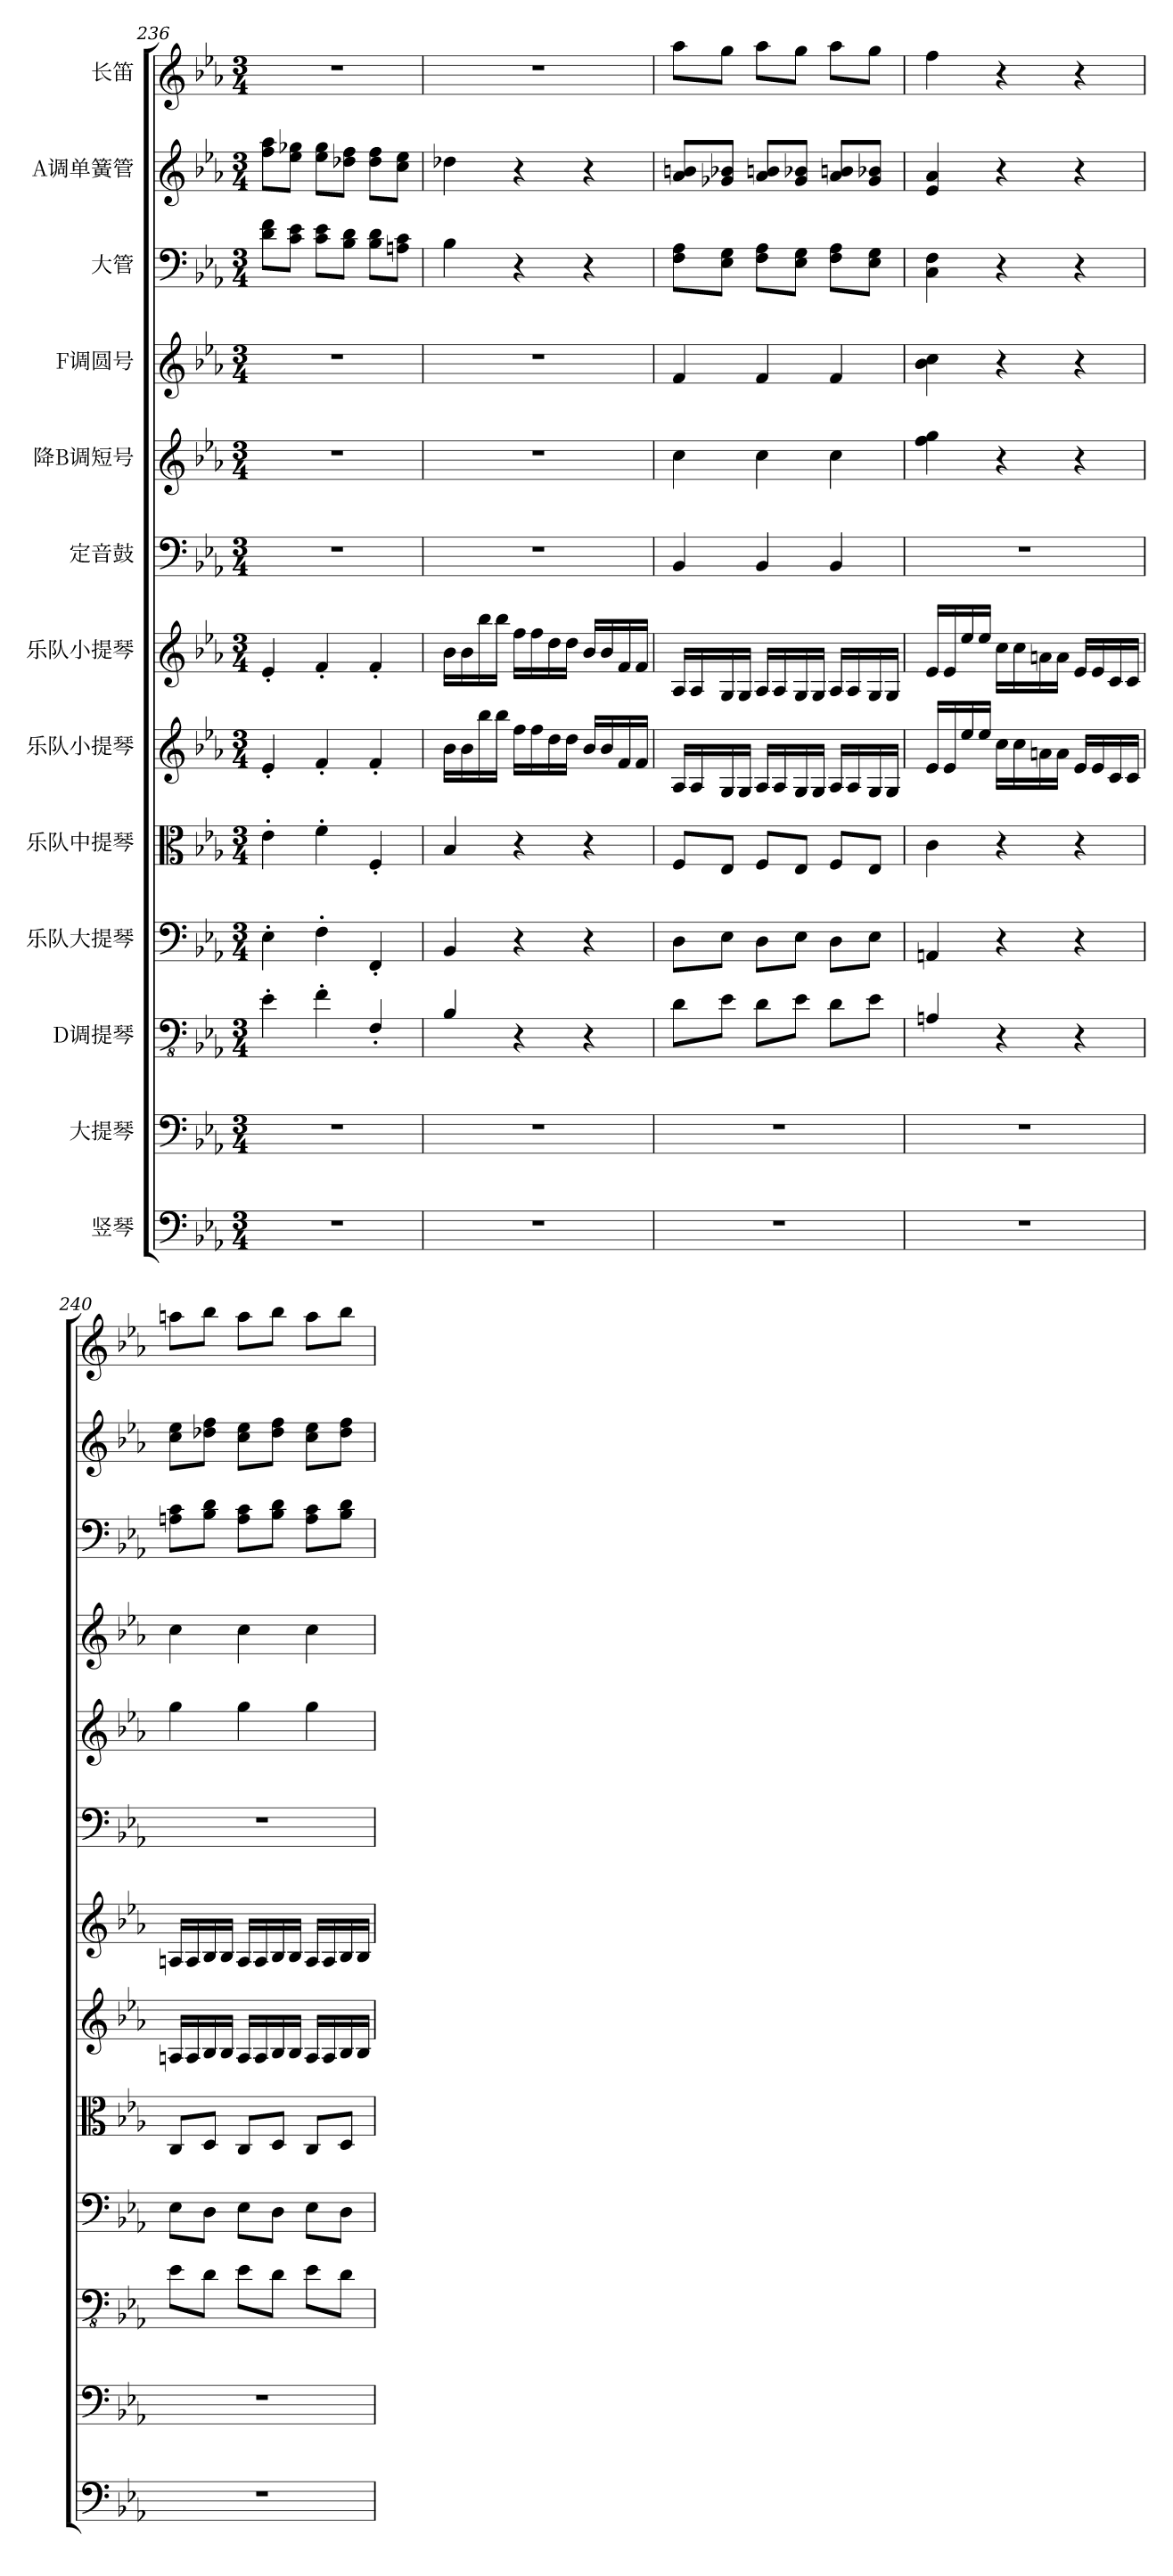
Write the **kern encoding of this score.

**kern	**kern	**kern	**kern	**kern	**kern	**kern	**kern	**kern	**kern	**kern	**kern	**kern
*part13	*part12	*part11	*part10	*part9	*part8	*part7	*part6	*part5	*part4	*part3	*part2	*part1
*staff13	*staff12	*staff11	*staff10	*staff9	*staff8	*staff7	*staff6	*staff5	*staff4	*staff3	*staff2	*staff1
*I"竖琴	*I"大提琴	*I"D调提琴	*I"乐队大提琴	*I"乐队中提琴	*I"乐队小提琴	*I"乐队小提琴	*I"定音鼓	*I"降B调短号	*I"F调圆号	*I"大管	*I"A调单簧管	*I"长笛
*clefF4	*clefF4	*clefFv4	*clefF4	*clefC3	*clefG2	*clefG2	*clefF4	*clefG2	*clefG2	*clefF4	*clefG2	*clefG2
*	*	*ITrd7c12	*	*	*	*	*	*ITrd1c2	*ITrd4c7	*	*ITrd2c3	*
*k[b-e-a-]	*k[b-e-a-]	*k[b-e-a-]	*k[b-e-a-]	*k[b-e-a-]	*k[b-e-a-]	*k[b-e-a-]	*k[b-e-a-]	*k[b-e-a-d-g-]	*k[b-e-a-d-]	*k[b-e-a-]	*k[]	*k[b-e-a-]
*M3/4	*M3/4	*M3/4	*M3/4	*M3/4	*M3/4	*M3/4	*M3/4	*M3/4	*M3/4	*M3/4	*M3/4	*M3/4
=236	=236	=236	=236	=236	=236	=236	=236	=236	=236	=236	=236	=236
2.r	2.r	4EE-'\	4E-'\	4e-'\	4e-'/	4e-'/	2.r	2.r	2.r	8d\ 8f\L	8dd\ 8ff\L	2.r
.	.	.	.	.	.	.	.	.	.	8c\ 8e-\J	8cc\ 8ee-X\J	.
.	.	4FF'\	4F'\	4f'\	4f'/	4f'/	.	.	.	8c\ 8e-\L	8cc\ 8ee-\L	.
.	.	.	.	.	.	.	.	.	.	8B-\ 8d\J	8b-X\ 8dd\J	.
.	.	4FFF'/	4FF'/	4F'/	4f'/	4f'/	.	.	.	8B-\ 8d\L	8b-\ 8dd\L	.
.	.	.	.	.	.	.	.	.	.	8An\ 8c\J	8a\ 8cc\J	.
=237	=237	=237	=237	=237	=237	=237	=237	=237	=237	=237	=237	=237
*	*	*	*	*	*	*	*	*	*	*	*	*MM148
2.r	2.r	4BBB-/	4BB-/	4B-/	16b-\LL	16b-\LL	2.r	2.r	2.r	4B-\	4b-X\	2.r
.	.	.	.	.	16b-\	16b-\	.	.	.	.	.	.
.	.	.	.	.	16bb-\	16bb-\	.	.	.	.	.	.
.	.	.	.	.	16bb-\JJ	16bb-\JJ	.	.	.	.	.	.
.	.	4r	4r	4r	16ff\LL	16ff\LL	.	.	.	4r	4r	.
.	.	.	.	.	16ff\	16ff\	.	.	.	.	.	.
.	.	.	.	.	16dd\	16dd\	.	.	.	.	.	.
.	.	.	.	.	16dd\JJ	16dd\JJ	.	.	.	.	.	.
.	.	4r	4r	4r	16b-/LL	16b-/LL	.	.	.	4r	4r	.
.	.	.	.	.	16b-/	16b-/	.	.	.	.	.	.
.	.	.	.	.	16f/	16f/	.	.	.	.	.	.
.	.	.	.	.	16f/JJ	16f/JJ	.	.	.	.	.	.
!!LO:PB:g=z
=238	=238	=238	=238	=238	=238	=238	=238	=238	=238	=238	=238	=238
2.r	2.r	8DD\L	8D\L	8F/L	16A-/LL	16A-/LL	4BB-/	4b-\	4B-/	8F\ 8A-\L	8f/ 8g#X/L	8aa-\L
.	.	.	.	.	16A-/	16A-/	.	.	.	.	.	.
.	.	8EE-\J	8E-\J	8E-/J	16G/	16G/	.	.	.	8E-\ 8G\J	8e-X/ 8gn/J	8gg\J
.	.	.	.	.	16G/JJ	16G/JJ	.	.	.	.	.	.
.	.	8DD\L	8D\L	8F/L	16A-/LL	16A-/LL	4BB-/	4b-\	4B-/	8F\ 8A-\L	8f/ 8g#X/L	8aa-\L
.	.	.	.	.	16A-/	16A-/	.	.	.	.	.	.
.	.	8EE-\J	8E-\J	8E-/J	16G/	16G/	.	.	.	8E-\ 8G\J	8e-/ 8gn/J	8gg\J
.	.	.	.	.	16G/JJ	16G/JJ	.	.	.	.	.	.
.	.	8DD\L	8D\L	8F/L	16A-/LL	16A-/LL	4BB-/	4b-\	4B-/	8F\ 8A-\L	8f/ 8g#X/L	8aa-\L
.	.	.	.	.	16A-/	16A-/	.	.	.	.	.	.
.	.	8EE-\J	8E-\J	8E-/J	16G/	16G/	.	.	.	8E-\ 8G\J	8e-/ 8gn/J	8gg\J
.	.	.	.	.	16G/JJ	16G/JJ	.	.	.	.	.	.
=239	=239	=239	=239	=239	=239	=239	=239	=239	=239	=239	=239	=239
2.r	2.r	4AAAn/	4AAn/	4c\	16e-/LL	16e-/LL	2.r	4ee-\ 4ff\	4e-\ 4f\	4C\ 4F\	4c/ 4f/	4ff\
.	.	.	.	.	16e-/	16e-/	.	.	.	.	.	.
.	.	.	.	.	16ee-/	16ee-/	.	.	.	.	.	.
.	.	.	.	.	16ee-/JJ	16ee-/JJ	.	.	.	.	.	.
.	.	4r	4r	4r	16cc\LL	16cc\LL	.	4r	4r	4r	4r	4r
.	.	.	.	.	16cc\	16cc\	.	.	.	.	.	.
.	.	.	.	.	16an\	16an\	.	.	.	.	.	.
.	.	.	.	.	16a\JJ	16a\JJ	.	.	.	.	.	.
.	.	4r	4r	4r	16e-/LL	16e-/LL	.	4r	4r	4r	4r	4r
.	.	.	.	.	16e-/	16e-/	.	.	.	.	.	.
.	.	.	.	.	16c/	16c/	.	.	.	.	.	.
.	.	.	.	.	16c/JJ	16c/JJ	.	.	.	.	.	.
!!LO:PB:g=z
=240	=240	=240	=240	=240	=240	=240	=240	=240	=240	=240	=240	=240
2.r	2.r	8EE-\L	8E-\L	8C/L	16An/LL	16An/LL	2.r	4ff\	4f\	8An\ 8c\L	8a\ 8cc\L	8aan\L
.	.	.	.	.	16A/	16A/	.	.	.	.	.	.
.	.	8DD\J	8D\J	8D/J	16B-/	16B-/	.	.	.	8B-\ 8d\J	8b-X\ 8dd\J	8bb-\J
.	.	.	.	.	16B-/JJ	16B-/JJ	.	.	.	.	.	.
.	.	8EE-\L	8E-\L	8C/L	16A/LL	16A/LL	.	4ff\	4f\	8A\ 8c\L	8a\ 8cc\L	8aa\L
.	.	.	.	.	16A/	16A/	.	.	.	.	.	.
.	.	8DD\J	8D\J	8D/J	16B-/	16B-/	.	.	.	8B-\ 8d\J	8b-\ 8dd\J	8bb-\J
.	.	.	.	.	16B-/JJ	16B-/JJ	.	.	.	.	.	.
.	.	8EE-\L	8E-\L	8C/L	16A/LL	16A/LL	.	4ff\	4f\	8A\ 8c\L	8a\ 8cc\L	8aa\L
.	.	.	.	.	16A/	16A/	.	.	.	.	.	.
.	.	8DD\J	8D\J	8D/J	16B-/	16B-/	.	.	.	8B-\ 8d\J	8b-\ 8dd\J	8bb-\J
.	.	.	.	.	16B-/JJ	16B-/JJ	.	.	.	.	.	.
=	=	=	=	=	=	=	=	=	=	=	=	=
*-	*-	*-	*-	*-	*-	*-	*-	*-	*-	*-	*-	*-
